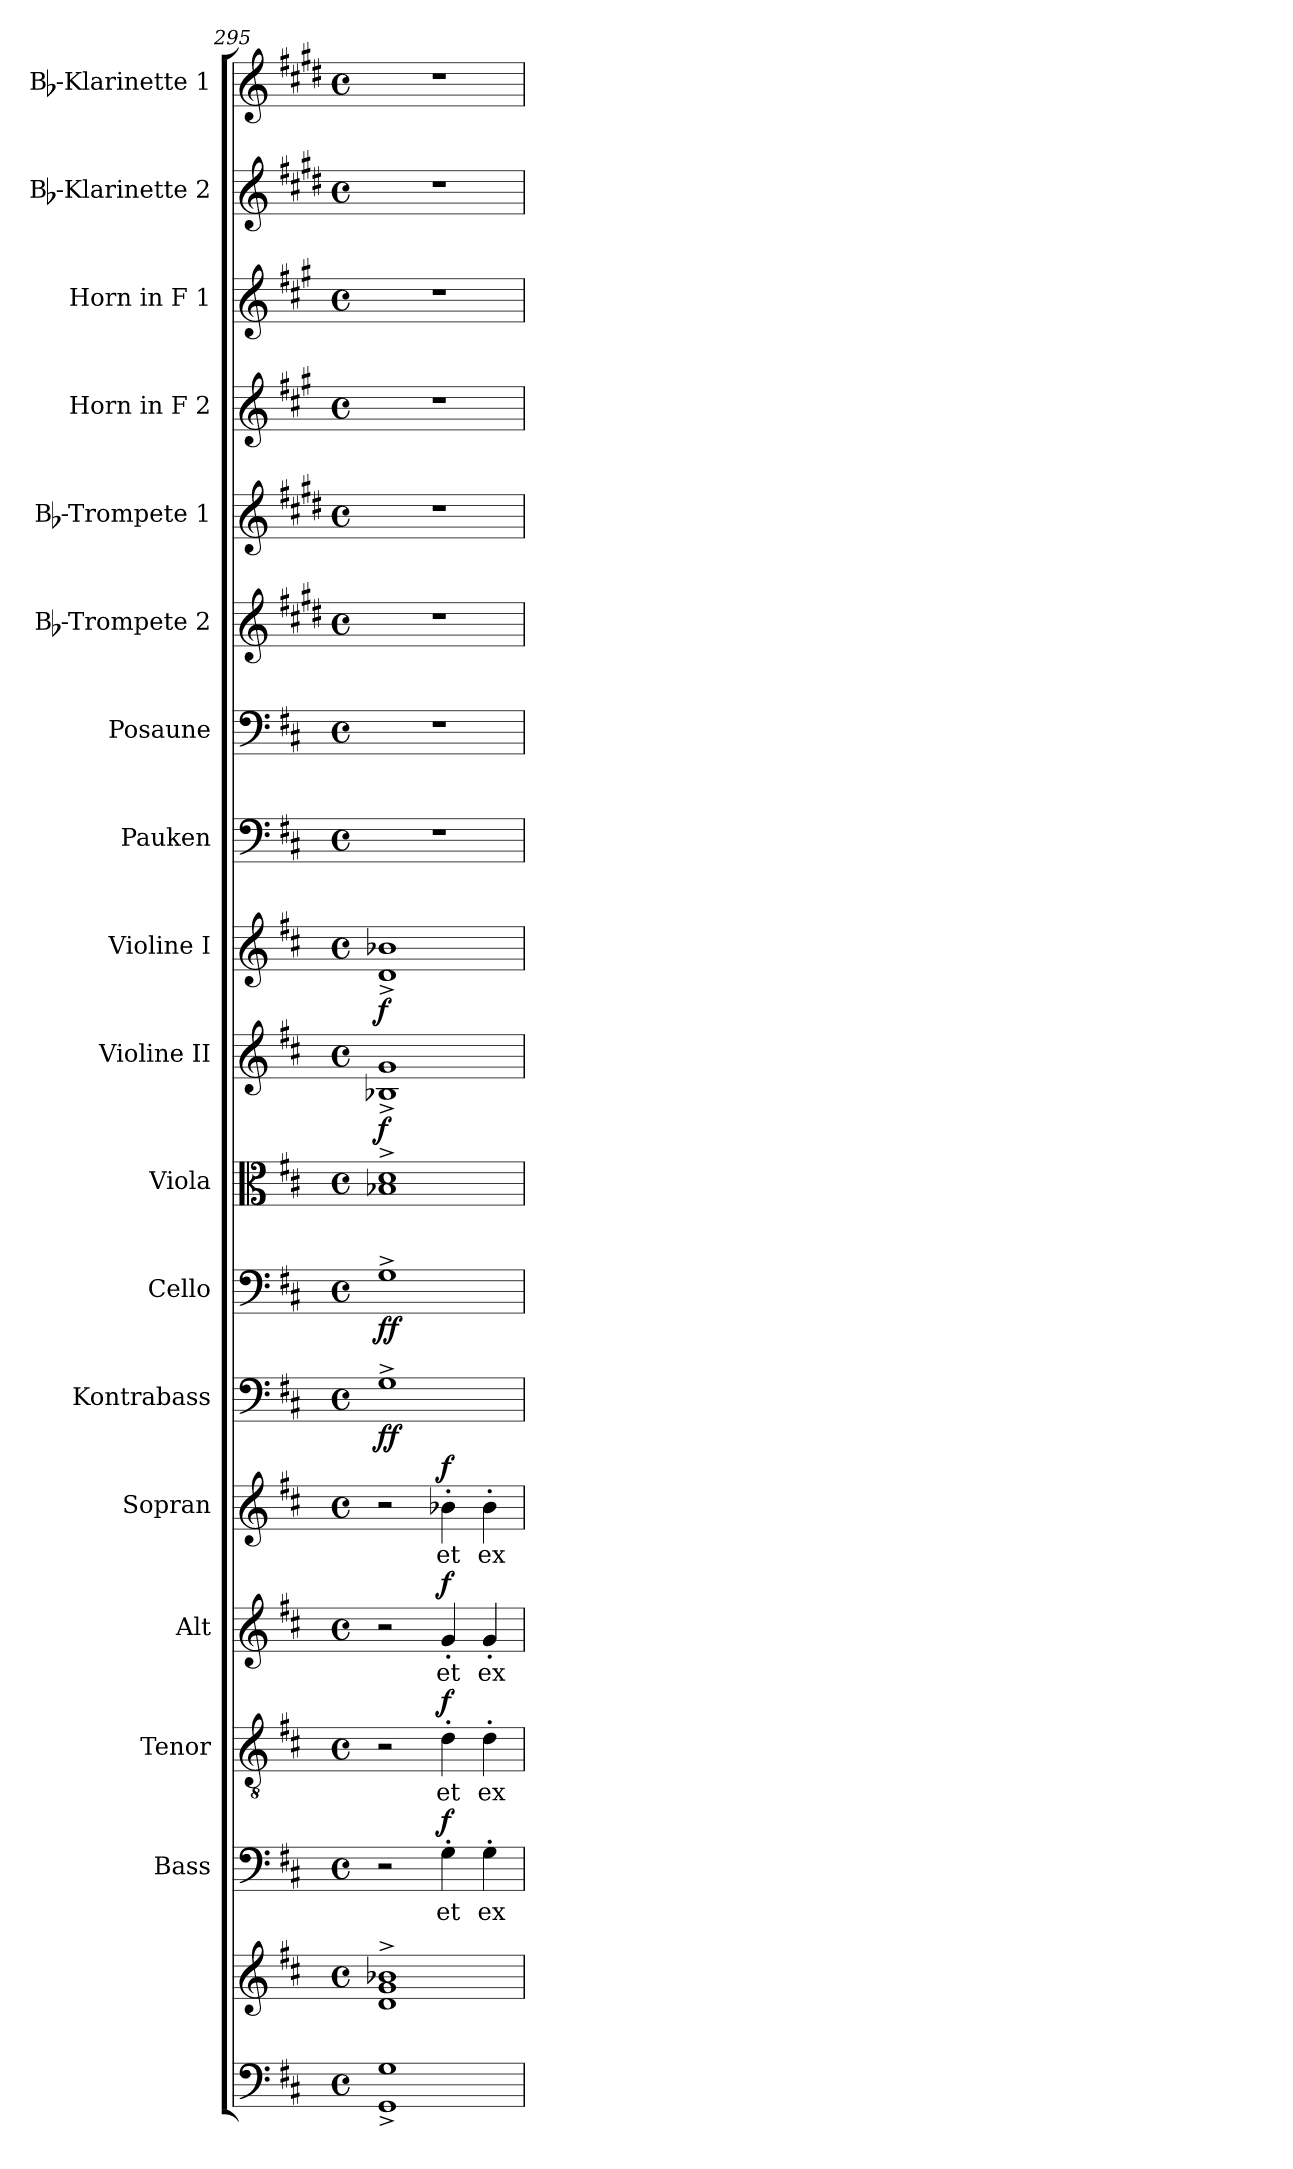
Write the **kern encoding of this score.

**kern	**kern	**kern	**text	**dynam	**kern	**text	**dynam	**kern	**text	**dynam	**kern	**text	**dynam	**kern	**dynam	**kern	**dynam	**kern	**kern	**dynam	**kern	**dynam	**kern	**kern	**kern	**kern	**kern	**kern	**kern	**kern
*part18	*part18	*part17	*part17	*part17	*part16	*part16	*part16	*part15	*part15	*part15	*part14	*part14	*part14	*part13	*part13	*part12	*part12	*part11	*part10	*part10	*part9	*part9	*part8	*part7	*part6	*part5	*part4	*part3	*part2	*part1
*staff19	*staff18	*staff17	*staff17	*staff17	*staff16	*staff16	*staff16	*staff15	*staff15	*staff15	*staff14	*staff14	*staff14	*staff13	*staff13	*staff12	*staff12	*staff11	*staff10	*staff10	*staff9	*staff9	*staff8	*staff7	*staff6	*staff5	*staff4	*staff3	*staff2	*staff1
*	*	*I"Bass	*	*	*I"Tenor	*	*	*I"Alt	*	*	*I"Sopran	*	*	*I"Kontrabass	*	*I"Cello	*	*I"Viola	*I"Violine II	*	*I"Violine I	*	*I"Pauken	*I"Posaune	*I"Bb-Trompete 2	*I"Bb-Trompete 1	*I"Horn in F 2	*I"Horn in F 1	*I"Bb-Klarinette 2	*I"Bb-Klarinette 1
*	*	*I'B.	*	*	*I'T.	*	*	*I'A.	*	*	*I'S.	*	*	*I'Kb.	*	*	*	*I'Vla.	*I'Vl. II	*	*I'Vl. I	*	*I'Pk.	*I'Pos.	*I'Bb Trp. 2	*I'Bb Trp. 1	*	*	*I'Bb Kl. 2	*I'Bb Kl. 1
!!LO:PB:g=z
*clefF4	*clefG2	*clefF4	*	*	*clefGv2	*	*	*clefG2	*	*	*clefG2	*	*	*clefF4	*	*clefF4	*	*clefC3	*clefG2	*	*clefG2	*	*clefF4	*clefF4	*clefG2	*clefG2	*clefG2	*clefG2	*clefG2	*clefG2
*	*	*	*	*	*	*	*	*	*	*	*	*	*	*ITrd7c12	*	*	*	*	*	*	*	*	*	*	*ITrd1c2	*ITrd1c2	*ITrd4c7	*ITrd4c7	*ITrd1c2	*ITrd1c2
*k[f#c#]	*k[f#c#]	*k[f#c#]	*	*	*k[f#c#]	*	*	*k[f#c#]	*	*	*k[f#c#]	*	*	*k[f#c#]	*	*k[f#c#]	*	*k[f#c#]	*k[f#c#]	*	*k[f#c#]	*	*k[f#c#]	*k[f#c#]	*k[f#c#]	*k[f#c#]	*k[f#c#]	*k[f#c#]	*k[f#c#]	*k[f#c#]
*D:	*D:	*D:	*	*	*D:	*	*	*D:	*	*	*D:	*	*	*D:	*	*D:	*	*D:	*D:	*	*D:	*	*D:	*D:	*D:	*D:	*D:	*D:	*D:	*D:
*M4/4	*M4/4	*M4/4	*	*	*M4/4	*	*	*M4/4	*	*	*M4/4	*	*	*M4/4	*	*M4/4	*	*M4/4	*M4/4	*	*M4/4	*	*M4/4	*M4/4	*M4/4	*M4/4	*M4/4	*M4/4	*M4/4	*M4/4
*met(c)	*met(c)	*met(c)	*	*	*met(c)	*	*	*met(c)	*	*	*met(c)	*	*	*met(c)	*	*met(c)	*	*met(c)	*met(c)	*	*met(c)	*	*met(c)	*met(c)	*met(c)	*met(c)	*met(c)	*met(c)	*met(c)	*met(c)
=295	=295	=295	=295	=295	=295	=295	=295	=295	=295	=295	=295	=295	=295	=295	=295	=295	=295	=295	=295	=295	=295	=295	=295	=295	=295	=295	=295	=295	=295	=295
*	*^	*	*	*	*	*	*	*	*	*	*	*	*	*	*	*	*	*	*	*	*	*	*	*	*	*	*	*	*	*
!	!	!	!	!	!	!	!	!	!	!	!	!	!	!	!	!LO:DY:b	!	!LO:DY:b	!	!	!LO:DY:b	!	!LO:DY:b	!	!	!	!	!	!	!	!
1GG^< 1G^<	1g^> 1b-X^>	1d	2r	.	.	2r	.	.	2r	.	.	2r	.	.	1GG^>	ff	1G^>	ff	1B-X^> 1d^>	1B-X^< 1g^<	f	1d^< 1b-X^<	f	1r	1r	1r	1r	1r	1r	1r	1r
!	!	!	!	!LO:LY:b	!LO:DY:a	!	!LO:LY:b	!LO:DY:a	!	!LO:LY:b	!LO:DY:a	!	!LO:LY:b	!LO:DY:a	!	!	!	!	!	!	!	!	!	!	!	!	!	!	!	!	!
.	.	.	4G'>\	et	f	4d'>\	et	f	4g'</	et	f	4b-X'>\	et	f	.	.	.	.	.	.	.	.	.	.	.	.	.	.	.	.	.
!	!	!	!	!LO:LY:b	!	!	!LO:LY:b	!	!	!LO:LY:b	!	!	!LO:LY:b	!	!	!	!	!	!	!	!	!	!	!	!	!	!	!	!	!	!
.	.	.	4G'>\	ex-	.	4d'>\	ex-	.	4g'</	ex-	.	4b-'>\	ex-	.	.	.	.	.	.	.	.	.	.	.	.	.	.	.	.	.	.
*	*v	*v	*	*	*	*	*	*	*	*	*	*	*	*	*	*	*	*	*	*	*	*	*	*	*	*	*	*	*	*	*
=	=	=	=	=	=	=	=	=	=	=	=	=	=	=	=	=	=	=	=	=	=	=	=	=	=	=	=	=	=	=
*-	*-	*-	*-	*-	*-	*-	*-	*-	*-	*-	*-	*-	*-	*-	*-	*-	*-	*-	*-	*-	*-	*-	*-	*-	*-	*-	*-	*-	*-	*-
